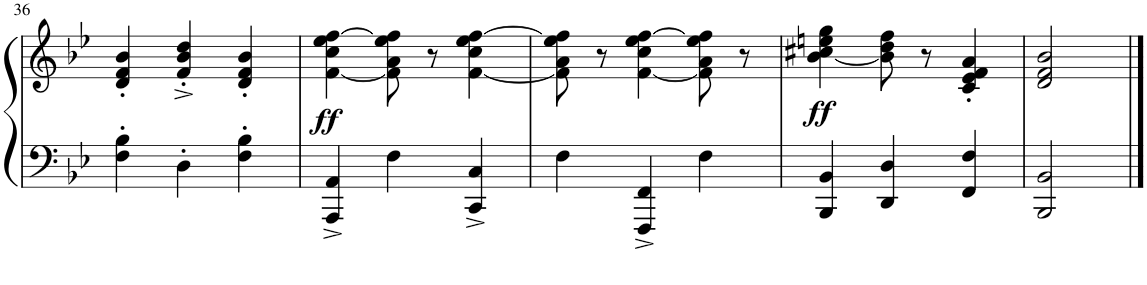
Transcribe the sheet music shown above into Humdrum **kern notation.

**kern	**kern	**dynam
*part1	*part1	*part1
*staff2	*staff1	*staff1/2
*I"Piano	*	*
*I'Pno.	*	*
!!LO:PB:g=z
*clefF4	*clefG2	*
*k[b-e-]	*k[b-e-]	*
*M3/4	*M3/4	*
=36	=36	=36
4F\' 4B-\'	4d/' 4f/' 4b-/'	.
4D'\	4f/'^ 4b-/'^ 4dd/'^	.
4F\' 4B-\'	4d/' 4f/' 4b-/'	.
=37	=37	=37
!	!	!LO:DY:b
4AAA/^ 4AA/^	[4f\ 4cc\ 4ee-\ [4ff\	ff
4F\	8f\] 8a\ 8ee-\ 8ff\]	.
.	8r	.
4CC/^ 4C/^	[4f\ 4cc\ 4ee-\ [4ff\	.
=38	=38	=38
4F\	8f\] 8a\ 8ee-\ 8ff\]	.
.	8r	.
4FFF/^ 4FF/^	[4f\ 4cc\ 4ee-\ [4ff\	.
4F\	8f\] 8a\ 8ee-\ 8ff\]	.
.	8r	.
=39	=39	=39
!	!	!LO:DY:b
4BBB-/ 4BB-/	[4b-\ 4cc#X\ 4een\ 4gg\	ff
4DD/ 4D/	8b-\] 8dd\ 8ff\	.
.	8r	.
4FF/ 4F/	4c/' 4e-/' 4f/' 4a/'	.
=40	=40	=40
2BBB-/ 2BB-/	2d/ 2f/ 2b-/	.
==	==	==
*-	*-	*-
